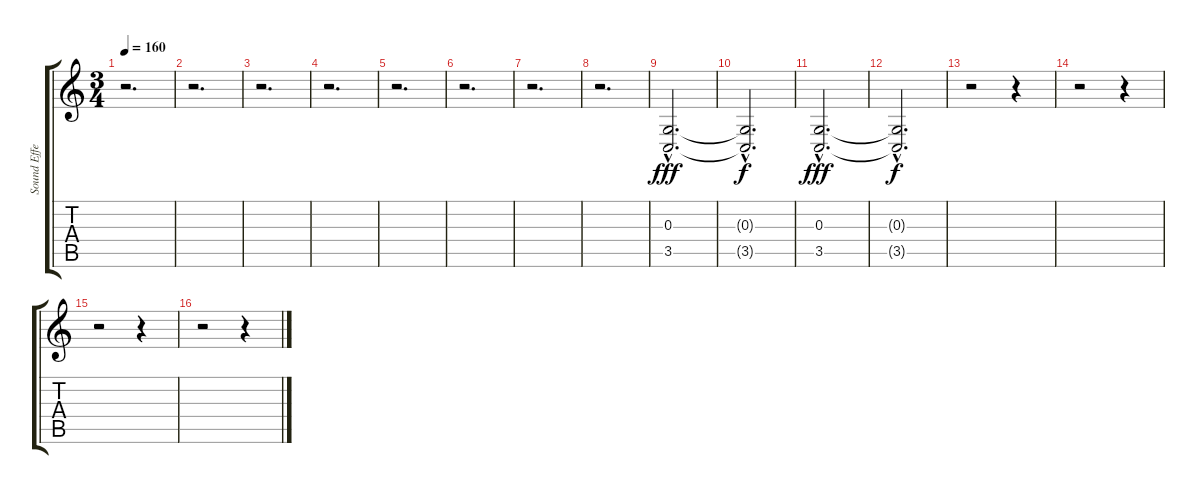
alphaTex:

\track ("Sound Effects" "Sound Effe") {instrument birdtweet}
\staff {score tabs}
\tuning (E4 B3 G3 D3 A2 E2) {hide}
\ts (3 4)
\tempo 160
\clef g2
\ks c
r.2{d dy fff} |
r.2{d} |
r.2{d} |
r.2{d} |
r.2{d} |
r.2{d} |
r.2{d} |
r.2{d} |
(0.3{hac} 3.5{hac}).2{d volume 10 balance 15} |
(0.3{hac t} 3.5{hac t}).2{d dy f} |
(0.3{hac} 3.5{hac}).2{d dy fff} |
(0.3{hac t} 3.5{hac t}).2{d dy f} |
r.2 r.4 |
r.2 r.4 |
r.2 r.4 |
r.2 r.4
